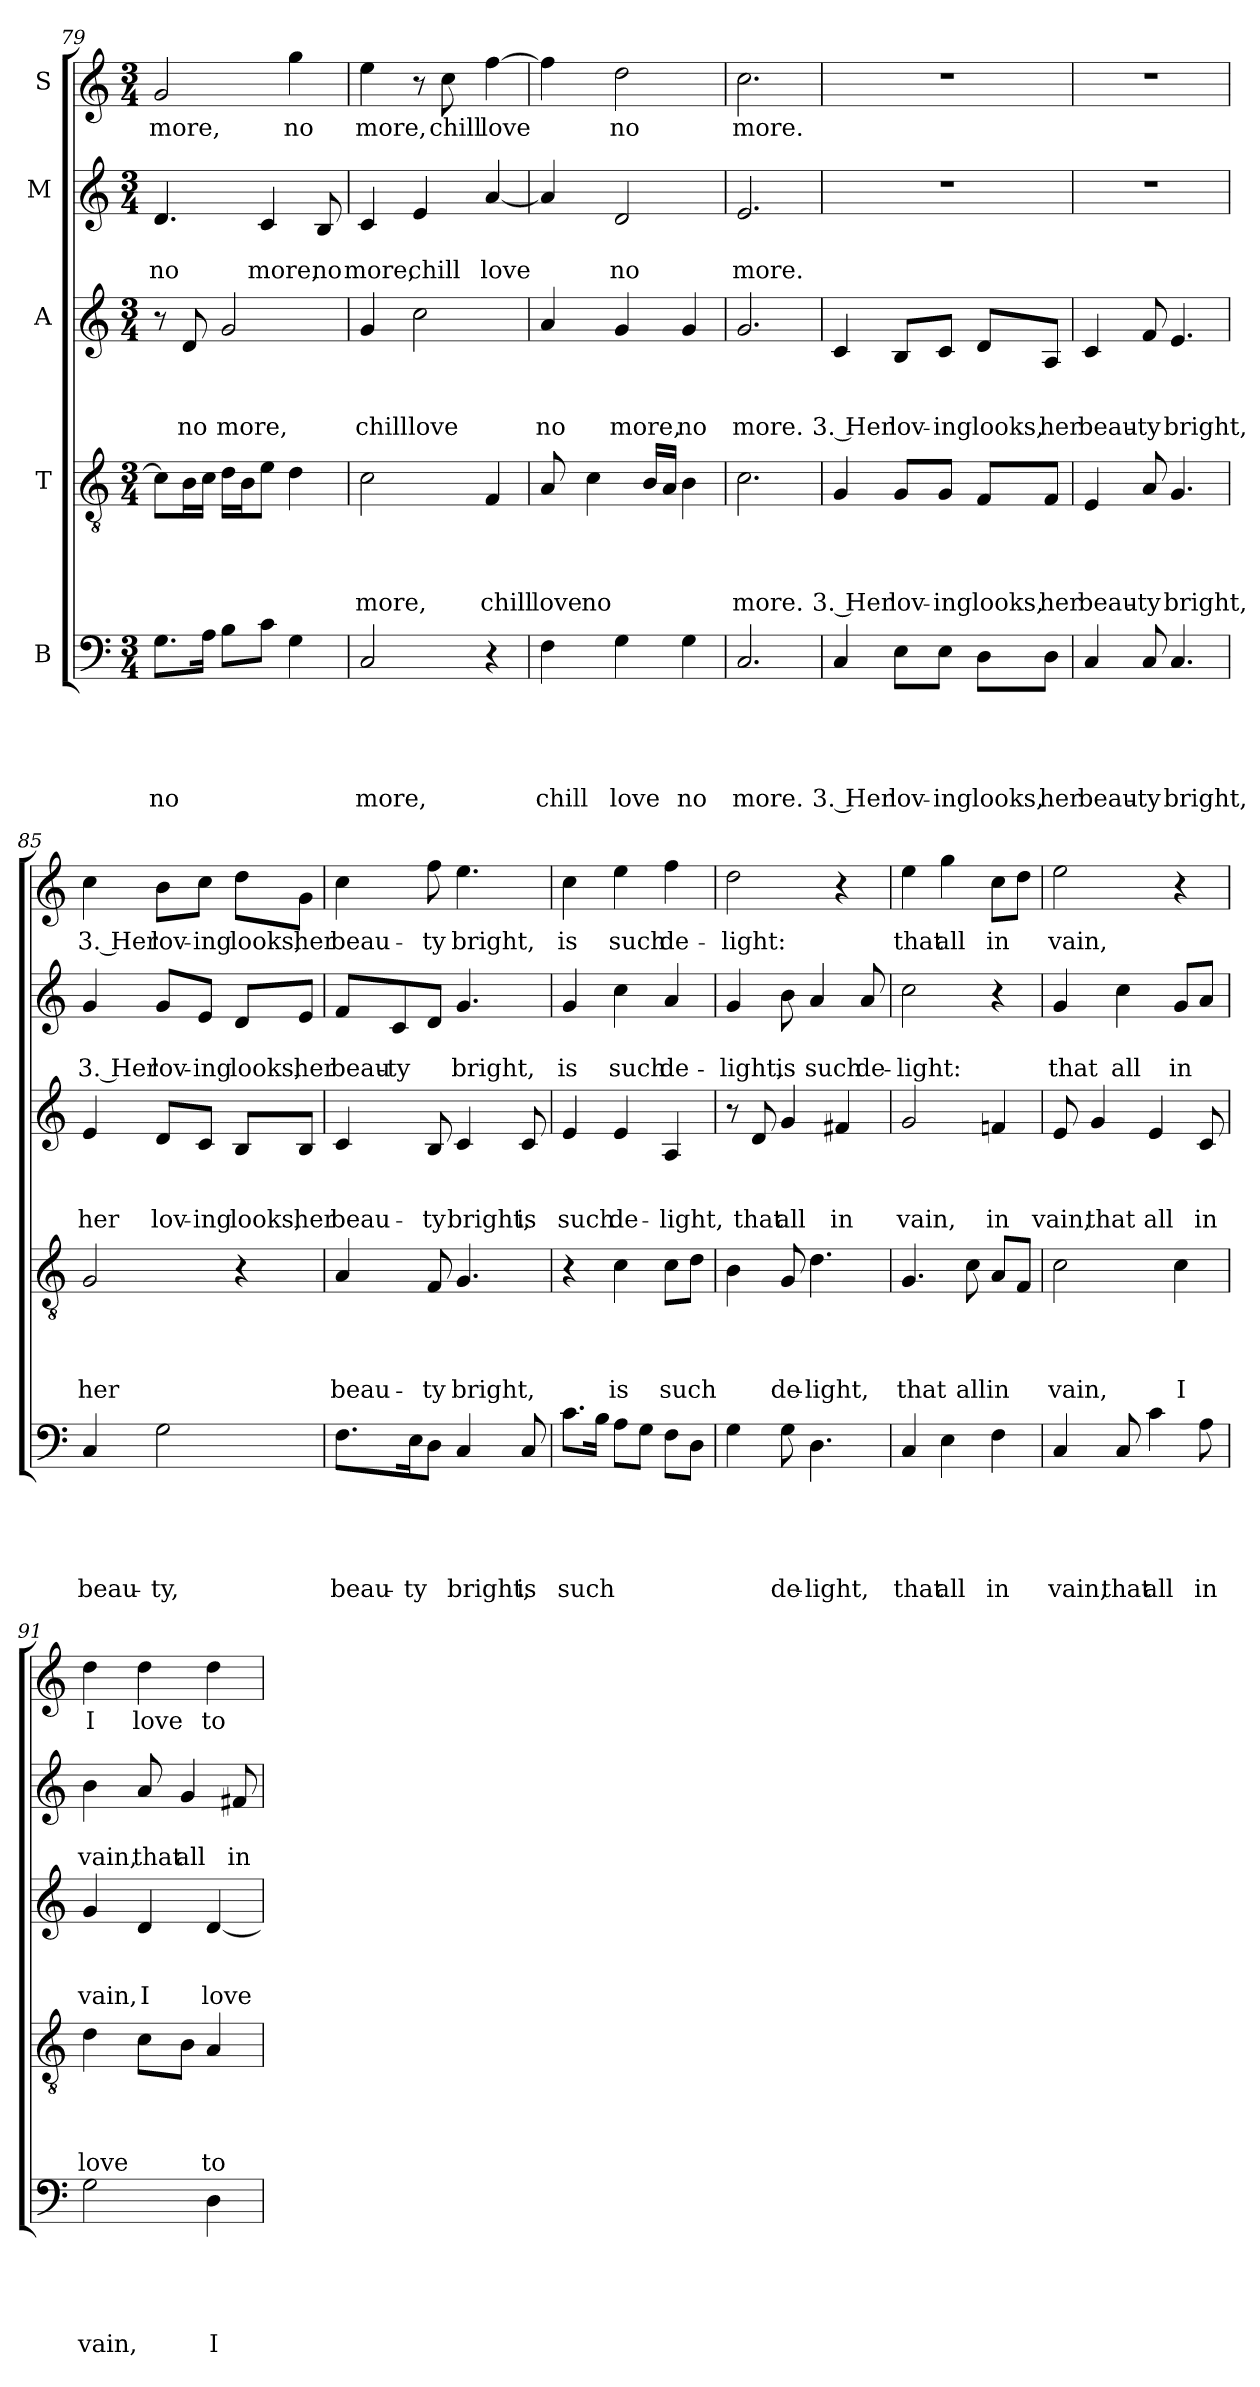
**kern	**text	**text	**text	**text	**text	**kern	**text	**text	**text	**text	**kern	**text	**text	**text	**kern	**text	**text	**kern	**text
*part5	*part5	*part5	*part5	*part5	*part5	*part4	*part4	*part4	*part4	*part4	*part3	*part3	*part3	*part3	*part2	*part2	*part2	*part1	*part1
*staff5	*staff5	*staff5	*staff5	*staff5	*staff5	*staff4	*staff4	*staff4	*staff4	*staff4	*staff3	*staff3	*staff3	*staff3	*staff2	*staff2	*staff2	*staff1	*staff1
*I"B	*	*	*	*	*	*I"T	*	*	*	*	*I"A	*	*	*	*I"M	*	*	*I"S	*
*clefF4	*	*	*	*	*	*clefGv2	*	*	*	*	*clefG2	*	*	*	*clefG2	*	*	*clefG2	*
*k[]	*	*	*	*	*	*k[]	*	*	*	*	*k[]	*	*	*	*k[]	*	*	*k[]	*
*C:	*	*	*	*	*	*C:	*	*	*	*	*C:	*	*	*	*C:	*	*	*C:	*
*M3/4	*	*	*	*	*	*M3/4	*	*	*	*	*M3/4	*	*	*	*M3/4	*	*	*M3/4	*
=79	=79	=79	=79	=79	=79	=79	=79	=79	=79	=79	=79	=79	=79	=79	=79	=79	=79	=79	=79
!	!	!	!	!	!LO:LY:b	!	!	!	!	!	!	!	!	!	!	!	!LO:LY:b	!	!LO:LY:b
8.G\L	.	.	.	.	no	8c\L]	.	.	.	.	8r	.	.	.	4.d/	.	no	2g/	more,
!	!	!	!	!	!	!	!	!	!	!	!	!	!	!LO:LY:b	!	!	!	!	!
.	.	.	.	.	.	16B\L	.	.	.	.	8d/	.	.	no	.	.	.	.	.
16A\Jk	.	.	.	.	.	16c\JJ	.	.	.	.	.	.	.	.	.	.	.	.	.
!	!	!	!	!	!	!	!	!	!	!	!	!	!	!LO:LY:b	!	!	!	!	!
8B\L	.	.	.	.	.	16d\LL	.	.	.	.	2g/	.	.	more,	.	.	.	.	.
.	.	.	.	.	.	16B\J	.	.	.	.	.	.	.	.	.	.	.	.	.
!	!	!	!	!	!	!	!	!	!	!	!	!	!	!	!	!	!LO:LY:b	!	!
8c\J	.	.	.	.	.	8e\J	.	.	.	.	.	.	.	.	4c/	.	more,	.	.
!	!	!	!	!	!	!	!	!	!	!	!	!	!	!	!	!	!	!	!LO:LY:b
4G\	.	.	.	.	.	4d\	.	.	.	.	.	.	.	.	.	.	.	4gg\	no
!	!	!	!	!	!	!	!	!	!	!	!	!	!	!	!	!	!LO:LY:b	!	!
.	.	.	.	.	.	.	.	.	.	.	.	.	.	.	8B/	.	no	.	.
=80	=80	=80	=80	=80	=80	=80	=80	=80	=80	=80	=80	=80	=80	=80	=80	=80	=80	=80	=80
!	!	!	!	!	!LO:LY:b	!	!	!	!	!LO:LY:b	!	!	!	!LO:LY:b	!	!	!LO:LY:b	!	!LO:LY:b
2C/	.	.	.	.	more,	2c\	.	.	.	more,	4g/	.	.	chill	4c/	.	more,	4ee\	more,
!	!	!	!	!	!	!	!	!	!	!	!	!	!	!LO:LY:b	!	!	!LO:LY:b	!	!
.	.	.	.	.	.	.	.	.	.	.	2cc\	.	.	love	4e/	.	chill	8r	.
!	!	!	!	!	!	!	!	!	!	!	!	!	!	!	!	!	!	!	!LO:LY:b
.	.	.	.	.	.	.	.	.	.	.	.	.	.	.	.	.	.	8cc\	chill
!	!	!	!	!	!	!	!	!	!	!LO:LY:b	!	!	!	!	!	!	!LO:LY:b	!	!LO:LY:b
4r	.	.	.	.	.	4F/	.	.	.	chill	.	.	.	.	[<4a/	.	love	[>4ff\	love
=81	=81	=81	=81	=81	=81	=81	=81	=81	=81	=81	=81	=81	=81	=81	=81	=81	=81	=81	=81
!	!	!	!	!	!LO:LY:b	!	!	!	!	!LO:LY:b	!	!	!	!LO:LY:b	!	!	!	!	!
4F\	.	.	.	.	chill	8A/	.	.	.	love	4a/	.	.	no	4a/]	.	.	4ff\]	.
!	!	!	!	!	!	!	!	!	!	!LO:LY:b	!	!	!	!	!	!	!	!	!
.	.	.	.	.	.	4c\	.	.	.	no	.	.	.	.	.	.	.	.	.
!	!	!	!	!	!LO:LY:b	!	!	!	!	!	!	!	!	!LO:LY:b	!	!	!LO:LY:b	!	!LO:LY:b
4G\	.	.	.	.	love	.	.	.	.	.	4g/	.	.	more,	2d/	.	no	2dd\	no
.	.	.	.	.	.	16B/LL	.	.	.	.	.	.	.	.	.	.	.	.	.
.	.	.	.	.	.	16A/JJ	.	.	.	.	.	.	.	.	.	.	.	.	.
!	!	!	!	!	!LO:LY:b	!	!	!	!	!	!	!	!	!LO:LY:b	!	!	!	!	!
4G\	.	.	.	.	no	4B\	.	.	.	.	4g/	.	.	no	.	.	.	.	.
=82	=82	=82	=82	=82	=82	=82	=82	=82	=82	=82	=82	=82	=82	=82	=82	=82	=82	=82	=82
!	!	!	!	!	!LO:LY:b	!	!	!	!	!LO:LY:b	!	!	!	!LO:LY:b	!	!	!LO:LY:b	!	!LO:LY:b
2.C/	.	.	.	.	more.	2.c\	.	.	.	more.	2.g/	.	.	more.	2.e/	.	more.	2.cc\	more.
!!LO:PB:g=z
=83	=83	=83	=83	=83	=83	=83	=83	=83	=83	=83	=83	=83	=83	=83	=83	=83	=83	=83	=83
!	!	!	!	!	!LO:LY:b:rj	!	!	!	!	!LO:LY:b:rj	!	!	!	!LO:LY:b:rj	!LO:N:vis=1	!	!	!LO:N:vis=1	!
4C/	.	.	.	.	3. Her	4G/	.	.	.	3. Her	4c/	.	.	3. Her	2.r	.	.	2.r	.
!	!	!	!	!	!LO:LY:b	!	!	!	!	!LO:LY:b	!	!	!	!LO:LY:b	!	!	!	!	!
8E\L	.	.	.	.	lov-	8G/L	.	.	.	lov-	8B/L	.	.	lov-	.	.	.	.	.
!	!	!	!	!	!LO:LY:b:rj	!	!	!	!	!LO:LY:b:rj	!	!	!	!LO:LY:b:rj	!	!	!	!	!
8E\J	.	.	.	.	-ing	8G/J	.	.	.	-ing	8c/J	.	.	-ing	.	.	.	.	.
!	!	!	!	!	!LO:LY:b	!	!	!	!	!LO:LY:b	!	!	!	!LO:LY:b	!	!	!	!	!
8D\L	.	.	.	.	looks,	8F/L	.	.	.	looks,	8d/L	.	.	looks,	.	.	.	.	.
!	!	!	!	!	!LO:LY:b	!	!	!	!	!LO:LY:b	!	!	!	!LO:LY:b	!	!	!	!	!
8D\J	.	.	.	.	her	8F/J	.	.	.	her	8A/J	.	.	her	.	.	.	.	.
=84	=84	=84	=84	=84	=84	=84	=84	=84	=84	=84	=84	=84	=84	=84	=84	=84	=84	=84	=84
!	!	!	!	!	!LO:LY:b	!	!	!	!	!LO:LY:b	!	!	!	!LO:LY:b	!LO:N:vis=1	!	!	!LO:N:vis=1	!
4C/	.	.	.	.	beau-	4E/	.	.	.	beau-	4c/	.	.	beau-	2.r	.	.	2.r	.
!	!	!	!	!	!LO:LY:b	!	!	!	!	!LO:LY:b	!	!	!	!LO:LY:b	!	!	!	!	!
8C/	.	.	.	.	-ty	8A/	.	.	.	-ty	8f/	.	.	-ty	.	.	.	.	.
!	!	!	!	!	!LO:LY:b	!	!	!	!	!LO:LY:b	!	!	!	!LO:LY:b	!	!	!	!	!
4.C/	.	.	.	.	bright,	4.G/	.	.	.	bright,	4.e/	.	.	bright,	.	.	.	.	.
=85	=85	=85	=85	=85	=85	=85	=85	=85	=85	=85	=85	=85	=85	=85	=85	=85	=85	=85	=85
!	!	!	!	!	!LO:LY:b	!	!	!	!	!LO:LY:b	!	!	!	!LO:LY:b	!	!	!LO:LY:b:rj	!	!LO:LY:b:rj
4C/	.	.	.	.	beau-	2G/	.	.	.	her	4e/	.	.	her	4g/	.	3. Her	4cc\	3. Her
!	!	!	!	!	!LO:LY:b	!	!	!	!	!	!	!	!	!LO:LY:b	!	!	!LO:LY:b	!	!LO:LY:b
2G\	.	.	.	.	-ty,	.	.	.	.	.	8d/L	.	.	lov-	8g/L	.	lov-	8b\L	lov-
!	!	!	!	!	!	!	!	!	!	!	!	!	!	!LO:LY:b:rj	!	!	!LO:LY:b:rj	!	!LO:LY:b:rj
.	.	.	.	.	.	.	.	.	.	.	8c/J	.	.	-ing	8e/J	.	-ing	8cc\J	-ing
!	!	!	!	!	!	!	!	!	!	!	!	!	!	!LO:LY:b	!	!	!LO:LY:b	!	!LO:LY:b
.	.	.	.	.	.	4r	.	.	.	.	8B/L	.	.	looks,	8d/L	.	looks,	8dd\L	looks,
!	!	!	!	!	!	!	!	!	!	!	!	!	!	!LO:LY:b	!	!	!LO:LY:b	!	!LO:LY:b
.	.	.	.	.	.	.	.	.	.	.	8B/J	.	.	her	8e/J	.	her	8g\J	her
=86	=86	=86	=86	=86	=86	=86	=86	=86	=86	=86	=86	=86	=86	=86	=86	=86	=86	=86	=86
!	!	!	!	!	!LO:LY:b	!	!	!	!	!LO:LY:b	!	!	!	!LO:LY:b	!	!	!LO:LY:b	!	!LO:LY:b
8.F\L	.	.	.	.	beau-	4A/	.	.	.	beau-	4c/	.	.	beau-	8f/L	.	beau-	4cc\	beau-
!	!	!	!	!	!	!	!	!	!	!	!	!	!	!	!	!	!LO:LY:b	!	!
.	.	.	.	.	.	.	.	.	.	.	.	.	.	.	8c/	.	-ty	.	.
!	!	!	!	!	!LO:LY:b	!	!	!	!	!	!	!	!	!	!	!	!	!	!
16E\k	.	.	.	.	-ty	.	.	.	.	.	.	.	.	.	.	.	.	.	.
!	!	!	!	!	!	!	!	!	!	!LO:LY:b	!	!	!	!LO:LY:b	!	!	!	!	!LO:LY:b
8D\J	.	.	.	.	.	8F/	.	.	.	-ty	8B/	.	.	-ty	8d/J	.	.	8ff\	-ty
!	!	!	!	!	!LO:LY:b	!	!	!	!	!LO:LY:b	!	!	!	!LO:LY:b	!	!	!LO:LY:b	!	!LO:LY:b
4C/	.	.	.	.	bright,	4.G/	.	.	.	bright,	4c/	.	.	bright,	4.g/	.	bright,	4.ee\	bright,
!	!	!	!	!	!LO:LY:b	!	!	!	!	!	!	!	!	!LO:LY:b	!	!	!	!	!
8C/	.	.	.	.	is	.	.	.	.	.	8c/	.	.	is	.	.	.	.	.
=87	=87	=87	=87	=87	=87	=87	=87	=87	=87	=87	=87	=87	=87	=87	=87	=87	=87	=87	=87
!	!	!	!	!	!LO:LY:b	!	!	!	!	!	!	!	!	!LO:LY:b	!	!	!LO:LY:b	!	!LO:LY:b
8.c\L	.	.	.	.	such	4r	.	.	.	.	4e/	.	.	such	4g/	.	is	4cc\	is
16B\Jk	.	.	.	.	.	.	.	.	.	.	.	.	.	.	.	.	.	.	.
!	!	!	!	!	!	!	!	!	!	!LO:LY:b	!	!	!	!LO:LY:b	!	!	!LO:LY:b	!	!LO:LY:b
8A\L	.	.	.	.	.	4c\	.	.	.	is	4e/	.	.	de-	4cc\	.	such	4ee\	such
8G\J	.	.	.	.	.	.	.	.	.	.	.	.	.	.	.	.	.	.	.
!	!	!	!	!	!	!	!	!	!	!LO:LY:b	!	!	!	!LO:LY:b	!	!	!LO:LY:b	!	!LO:LY:b
8F\L	.	.	.	.	.	8c\L	.	.	.	such	4A/	.	.	-light,	4a/	.	de-	4ff\	de-
8D\J	.	.	.	.	.	8d\J	.	.	.	.	.	.	.	.	.	.	.	.	.
!!LO:LB:g=z
=88	=88	=88	=88	=88	=88	=88	=88	=88	=88	=88	=88	=88	=88	=88	=88	=88	=88	=88	=88
!	!	!	!	!	!	!	!	!	!	!	!	!	!	!	!	!	!LO:LY:b	!	!LO:LY:b
4G\	.	.	.	.	.	4B\	.	.	.	.	8r	.	.	.	4g/	.	-light,	2dd\	-light:
!	!	!	!	!	!	!	!	!	!	!	!	!	!	!LO:LY:b	!	!	!	!	!
.	.	.	.	.	.	.	.	.	.	.	8d/	.	.	that	.	.	.	.	.
!	!	!	!	!	!LO:LY:b	!	!	!	!	!LO:LY:b	!	!	!	!LO:LY:b	!	!	!LO:LY:b	!	!
8G\	.	.	.	.	de-	8G/	.	.	.	de-	4g/	.	.	all	8b\	.	is	.	.
!	!	!	!	!	!LO:LY:b	!	!	!	!	!LO:LY:b	!	!	!	!	!	!	!LO:LY:b	!	!
4.D\	.	.	.	.	-light,	4.d\	.	.	.	-light,	.	.	.	.	4a/	.	such	.	.
!	!	!	!	!	!	!	!	!	!	!	!	!	!	!LO:LY:b	!	!	!	!	!
.	.	.	.	.	.	.	.	.	.	.	4f#X/	.	.	in	.	.	.	4r	.
!	!	!	!	!	!	!	!	!	!	!	!	!	!	!	!	!	!LO:LY:b	!	!
.	.	.	.	.	.	.	.	.	.	.	.	.	.	.	8a/	.	de-	.	.
=89	=89	=89	=89	=89	=89	=89	=89	=89	=89	=89	=89	=89	=89	=89	=89	=89	=89	=89	=89
!	!	!	!	!	!LO:LY:b	!	!	!	!	!LO:LY:b	!	!	!	!LO:LY:b	!	!	!LO:LY:b	!	!LO:LY:b
4C/	.	.	.	.	that	4.G/	.	.	.	that	2g/	.	.	vain,	2cc\	.	-light:	4ee\	that
!	!	!	!	!	!LO:LY:b	!	!	!	!	!	!	!	!	!	!	!	!	!	!LO:LY:b
4E\	.	.	.	.	all	.	.	.	.	.	.	.	.	.	.	.	.	4gg\	all
!	!	!	!	!	!	!	!	!	!	!LO:LY:b	!	!	!	!	!	!	!	!	!
.	.	.	.	.	.	8c\	.	.	.	all	.	.	.	.	.	.	.	.	.
!	!	!	!	!	!LO:LY:b	!	!	!	!	!LO:LY:b	!	!	!	!LO:LY:b	!	!	!	!	!LO:LY:b
4F\	.	.	.	.	in	8A/L	.	.	.	in	4fn/	.	.	in	4r	.	.	8cc\L	in
.	.	.	.	.	.	8F/J	.	.	.	.	.	.	.	.	.	.	.	8dd\J	.
=90	=90	=90	=90	=90	=90	=90	=90	=90	=90	=90	=90	=90	=90	=90	=90	=90	=90	=90	=90
!	!	!	!	!	!LO:LY:b	!	!	!	!	!LO:LY:b	!	!	!	!LO:LY:b	!	!	!LO:LY:b	!	!LO:LY:b
4C/	.	.	.	.	vain,	2c\	.	.	.	vain,	8e/	.	.	vain,	4g/	.	that	2ee\	vain,
!	!	!	!	!	!	!	!	!	!	!	!	!	!	!LO:LY:b	!	!	!	!	!
.	.	.	.	.	.	.	.	.	.	.	4g/	.	.	that	.	.	.	.	.
!	!	!	!	!	!LO:LY:b	!	!	!	!	!	!	!	!	!	!	!	!LO:LY:b	!	!
8C/	.	.	.	.	that	.	.	.	.	.	.	.	.	.	4cc\	.	all	.	.
!	!	!	!	!	!LO:LY:b	!	!	!	!	!	!	!	!	!LO:LY:b	!	!	!	!	!
4c\	.	.	.	.	all	.	.	.	.	.	4e/	.	.	all	.	.	.	.	.
!	!	!	!	!	!	!	!	!	!	!LO:LY:b	!	!	!	!	!	!	!LO:LY:b	!	!
.	.	.	.	.	.	4c\	.	.	.	I	.	.	.	.	8g/L	.	in	4r	.
!	!	!	!	!	!LO:LY:b	!	!	!	!	!	!	!	!	!LO:LY:b	!	!	!	!	!
8A\	.	.	.	.	in	.	.	.	.	.	8c/	.	.	in	8a/J	.	.	.	.
=91	=91	=91	=91	=91	=91	=91	=91	=91	=91	=91	=91	=91	=91	=91	=91	=91	=91	=91	=91
!	!	!	!	!	!LO:LY:b	!	!	!	!	!LO:LY:b	!	!	!	!LO:LY:b	!	!	!LO:LY:b	!	!LO:LY:b
2G\	.	.	.	.	vain,	4d\	.	.	.	love	4g/	.	.	vain,	4b\	.	vain,	4dd\	I
!	!	!	!	!	!	!	!	!	!	!	!	!	!	!LO:LY:b	!	!	!LO:LY:b	!	!LO:LY:b
.	.	.	.	.	.	8c\L	.	.	.	.	4d/	.	.	I	8a/	.	that	4dd\	love
!	!	!	!	!	!	!	!	!	!	!	!	!	!	!	!	!	!LO:LY:b	!	!
.	.	.	.	.	.	8B\J	.	.	.	.	.	.	.	.	4g/	.	all	.	.
!	!	!	!	!	!LO:LY:b	!	!	!	!	!LO:LY:b	!	!	!	!LO:LY:b	!	!	!	!	!LO:LY:b
4D\	.	.	.	.	I	4A/	.	.	.	to	[<4d/	.	.	love	.	.	.	4dd\	to
!	!	!	!	!	!	!	!	!	!	!	!	!	!	!	!	!	!LO:LY:b	!	!
.	.	.	.	.	.	.	.	.	.	.	.	.	.	.	8f#X/	.	in	.	.
=	=	=	=	=	=	=	=	=	=	=	=	=	=	=	=	=	=	=	=
*-	*-	*-	*-	*-	*-	*-	*-	*-	*-	*-	*-	*-	*-	*-	*-	*-	*-	*-	*-
